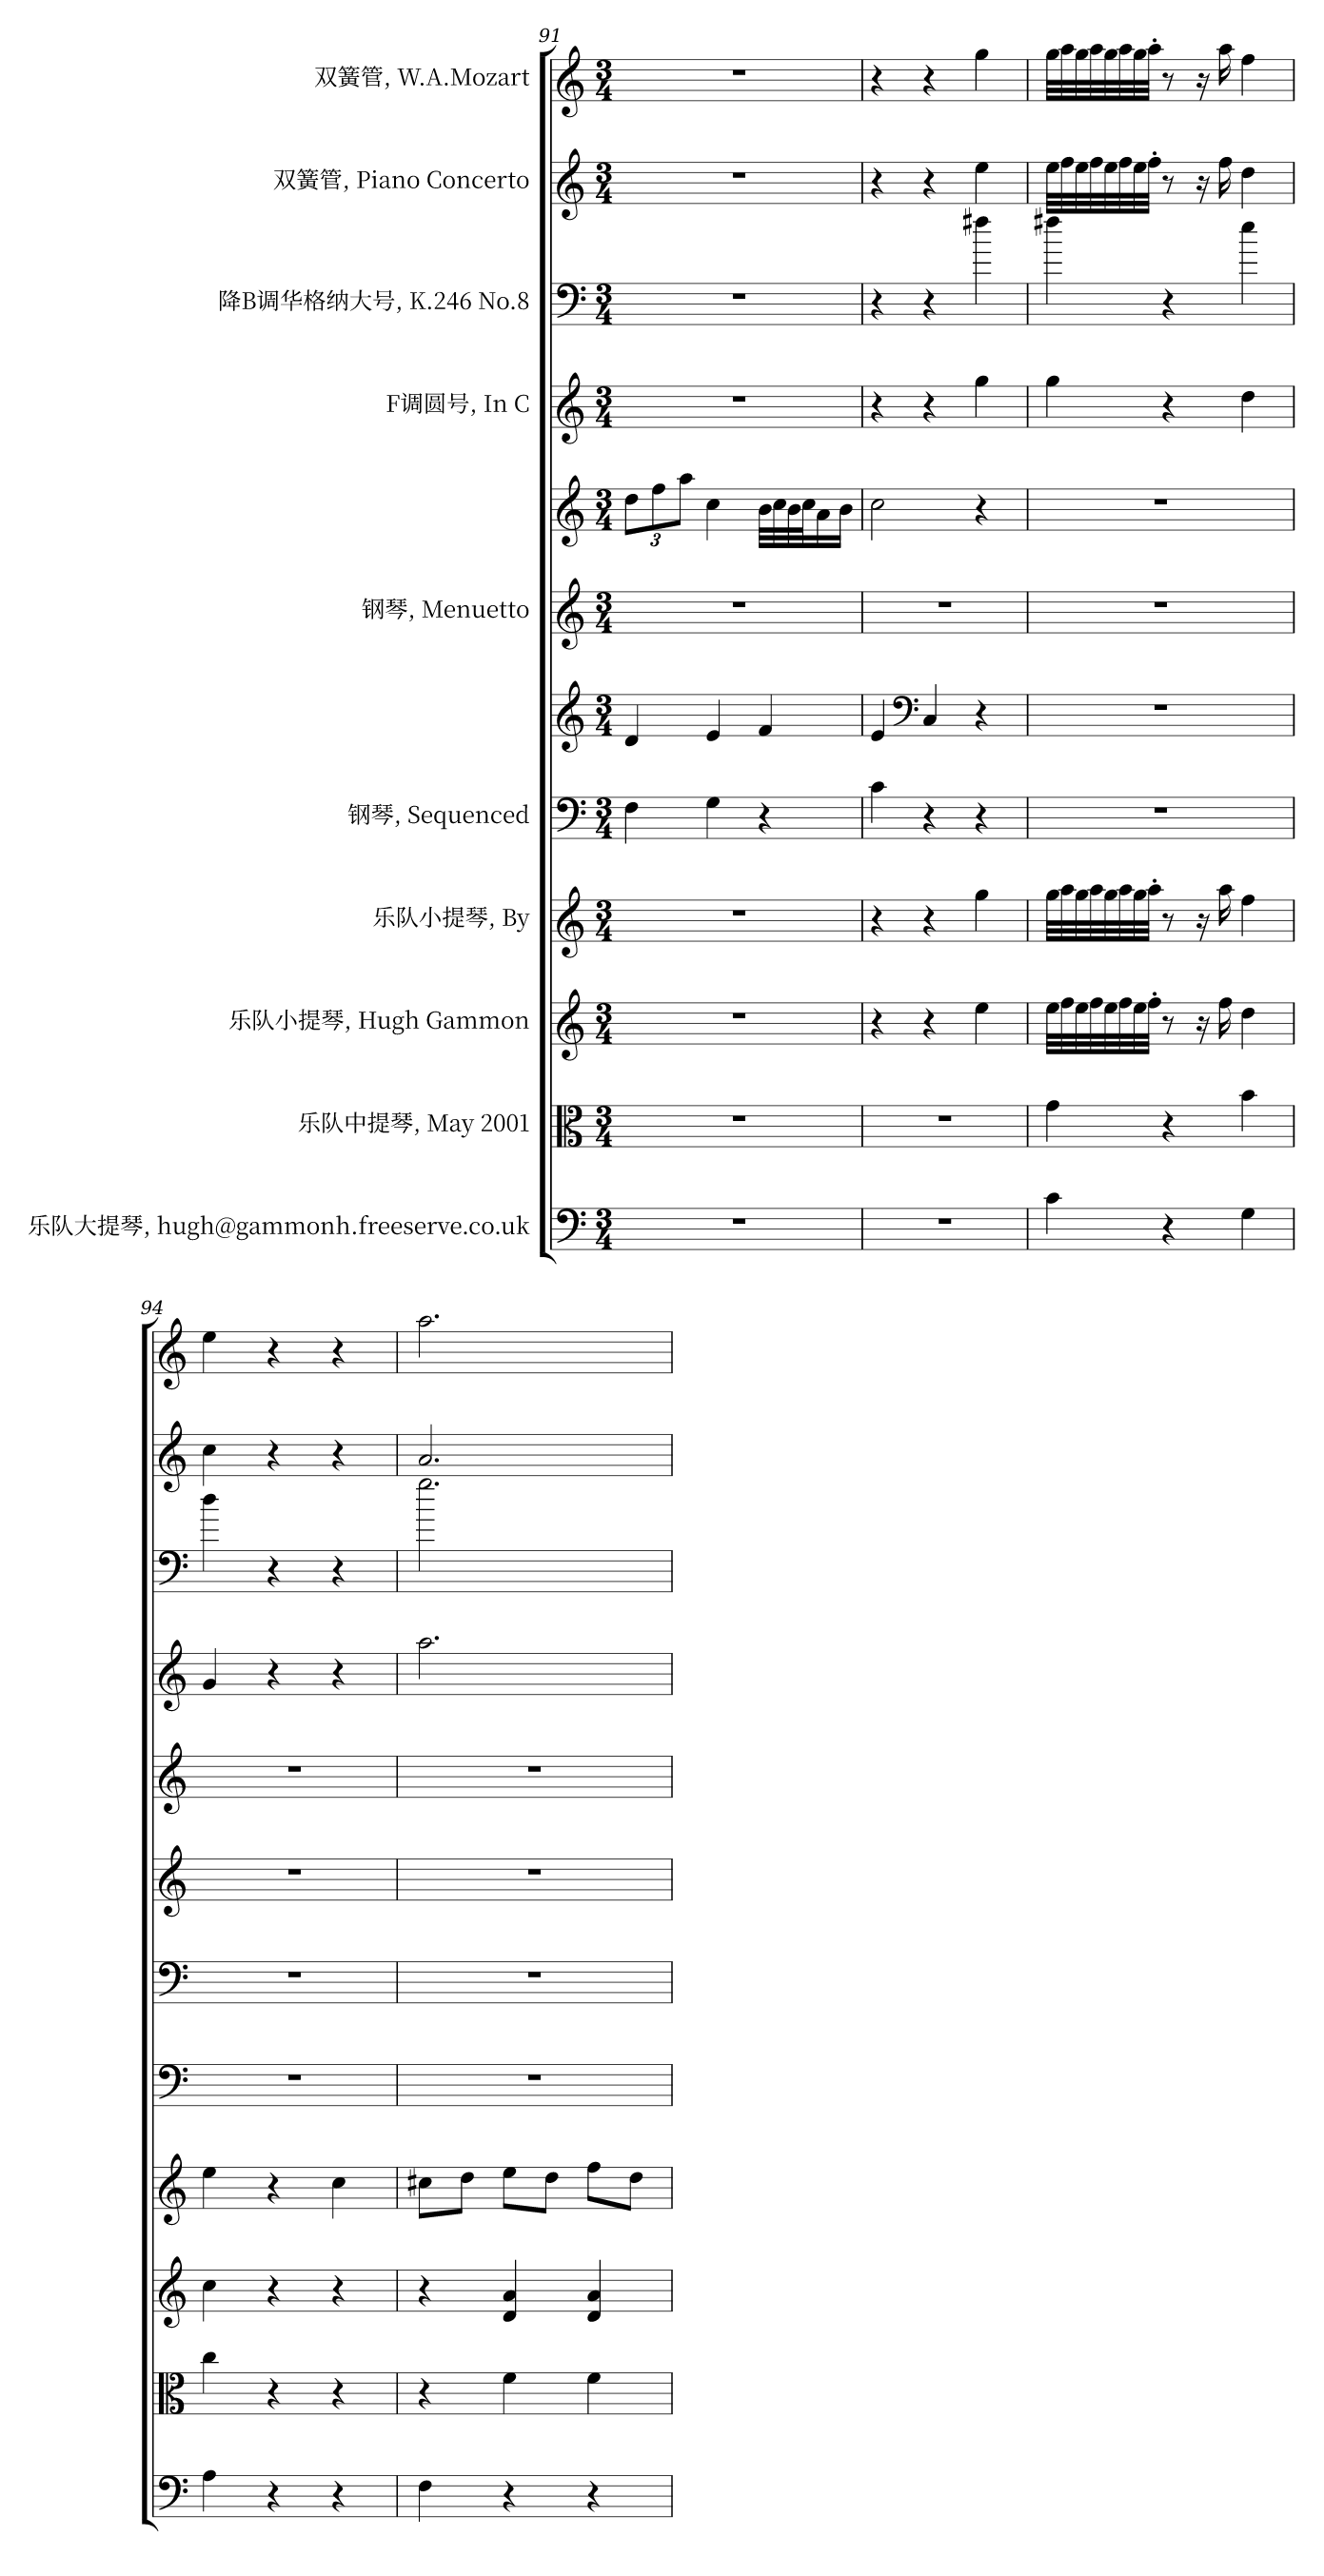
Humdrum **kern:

**kern	**kern	**kern	**kern	**kern	**kern	**kern	**kern	**kern	**kern	**kern	**kern
*part10	*part9	*part8	*part7	*part6	*part6	*part5	*part5	*part4	*part3	*part2	*part1
*staff12	*staff11	*staff10	*staff9	*staff8	*staff7	*staff6	*staff5	*staff4	*staff3	*staff2	*staff1
*I"乐队大提琴, hugh@gammonh.freeserve.co.uk	*I"乐队中提琴, May 2001	*I"乐队小提琴, Hugh Gammon	*I"乐队小提琴,         By	*I"钢琴, Sequenced	*	*I"钢琴, Menuetto	*	*I"F调圆号, In C	*I"降B调华格纳大号, K.246 No.8	*I"双簧管, Piano Concerto	*I"双簧管, W.A.Mozart
*clefF4	*clefC3	*clefG2	*clefG2	*clefF4	*clefG2	*clefG2	*clefG2	*clefG2	*clefF4	*clefG2	*clefG2
*	*	*	*	*	*	*	*	*ITrd4c7	*ITrd1c2	*	*
*k[]	*k[]	*k[]	*k[]	*k[]	*k[]	*k[]	*k[]	*k[b-]	*k[b-e-]	*k[]	*k[]
*M3/4	*M3/4	*M3/4	*M3/4	*M3/4	*M3/4	*M3/4	*M3/4	*M3/4	*M3/4	*M3/4	*M3/4
*	*	*	*	*	*	*	*Xbrackettup	*	*	*	*
=91	=91	=91	=91	=91	=91	=91	=91	=91	=91	=91	=91
2.r	2.r	2.r	2.r	4F\	4d/	2.r	12dd\L	2.r	2.r	2.r	2.r
.	.	.	.	.	.	.	12ff\	.	.	.	.
.	.	.	.	.	.	.	12aa\J	.	.	.	.
.	.	.	.	4G\	4e/	.	4cc\	.	.	.	.
.	.	.	.	4r	4f/	.	32b\LLL	.	.	.	.
.	.	.	.	.	.	.	32cc\	.	.	.	.
.	.	.	.	.	.	.	32b\	.	.	.	.
.	.	.	.	.	.	.	32cc\J	.	.	.	.
.	.	.	.	.	.	.	16a\	.	.	.	.
.	.	.	.	.	.	.	16b\JJ	.	.	.	.
=92	=92	=92	=92	=92	=92	=92	=92	=92	=92	=92	=92
2.r	2.r	4r	4r	4c\	4e/	2.r	2cc\	4r	4r	4r	4r
*	*	*	*	*	*clefF4	*	*	*	*	*	*
.	.	4r	4r	4r	4C/	.	.	4r	4r	4r	4r
.	.	4ee\	4gg\	4r	4r	.	4r	4cc\	4een\	4ee\	4gg\
!!LO:PB:g=z
=93	=93	=93	=93	=93	=93	=93	=93	=93	=93	=93	=93
4c\	4g\	32ee\LLL	32gg\LLL	2.r	2.r	2.r	2.r	4cc\	4een\	32ee\LLL	32gg\LLL
.	.	32ff\	32aa\	.	.	.	.	.	.	32ff\	32aa\
.	.	32ee\	32gg\	.	.	.	.	.	.	32ee\	32gg\
.	.	32ff\	32aa\	.	.	.	.	.	.	32ff\	32aa\
.	.	32ee\	32gg\	.	.	.	.	.	.	32ee\	32gg\
.	.	32ff\	32aa\	.	.	.	.	.	.	32ff\	32aa\
.	.	32ee\	32gg\	.	.	.	.	.	.	32ee\	32gg\
.	.	32ff'\JJJ	32aa'\JJJ	.	.	.	.	.	.	32ff'\JJJ	32aa'\JJJ
4r	4r	8r	8r	.	.	.	.	4r	4r	8r	8r
.	.	16r	16r	.	.	.	.	.	.	16r	16r
.	.	16ff\	16aa\	.	.	.	.	.	.	16ff\	16aa\
4G\	4b\	4dd\	4ff\	.	.	.	.	4g\	4dd\	4dd\	4ff\
=94	=94	=94	=94	=94	=94	=94	=94	=94	=94	=94	=94
4A\	4cc\	4cc\	4ee\	2.r	2.r	2.r	2.r	4c/	4cc\	4cc\	4ee\
4r	4r	4r	4r	.	.	.	.	4r	4r	4r	4r
4r	4r	4r	4cc\	.	.	.	.	4r	4r	4r	4r
=95	=95	=95	=95	=95	=95	=95	=95	=95	=95	=95	=95
4F\	4r	4r	8cc#X\L	2.r	2.r	2.r	2.r	2.dd\	2.ff\	2.a/	2.aa\
.	.	.	8dd\J	.	.	.	.	.	.	.	.
4r	4f\	4d/ 4a/	8ee\L	.	.	.	.	.	.	.	.
.	.	.	8dd\J	.	.	.	.	.	.	.	.
4r	4f\	4d/ 4a/	8ff\L	.	.	.	.	.	.	.	.
.	.	.	8dd\J	.	.	.	.	.	.	.	.
=	=	=	=	=	=	=	=	=	=	=	=
*-	*-	*-	*-	*-	*-	*-	*-	*-	*-	*-	*-
